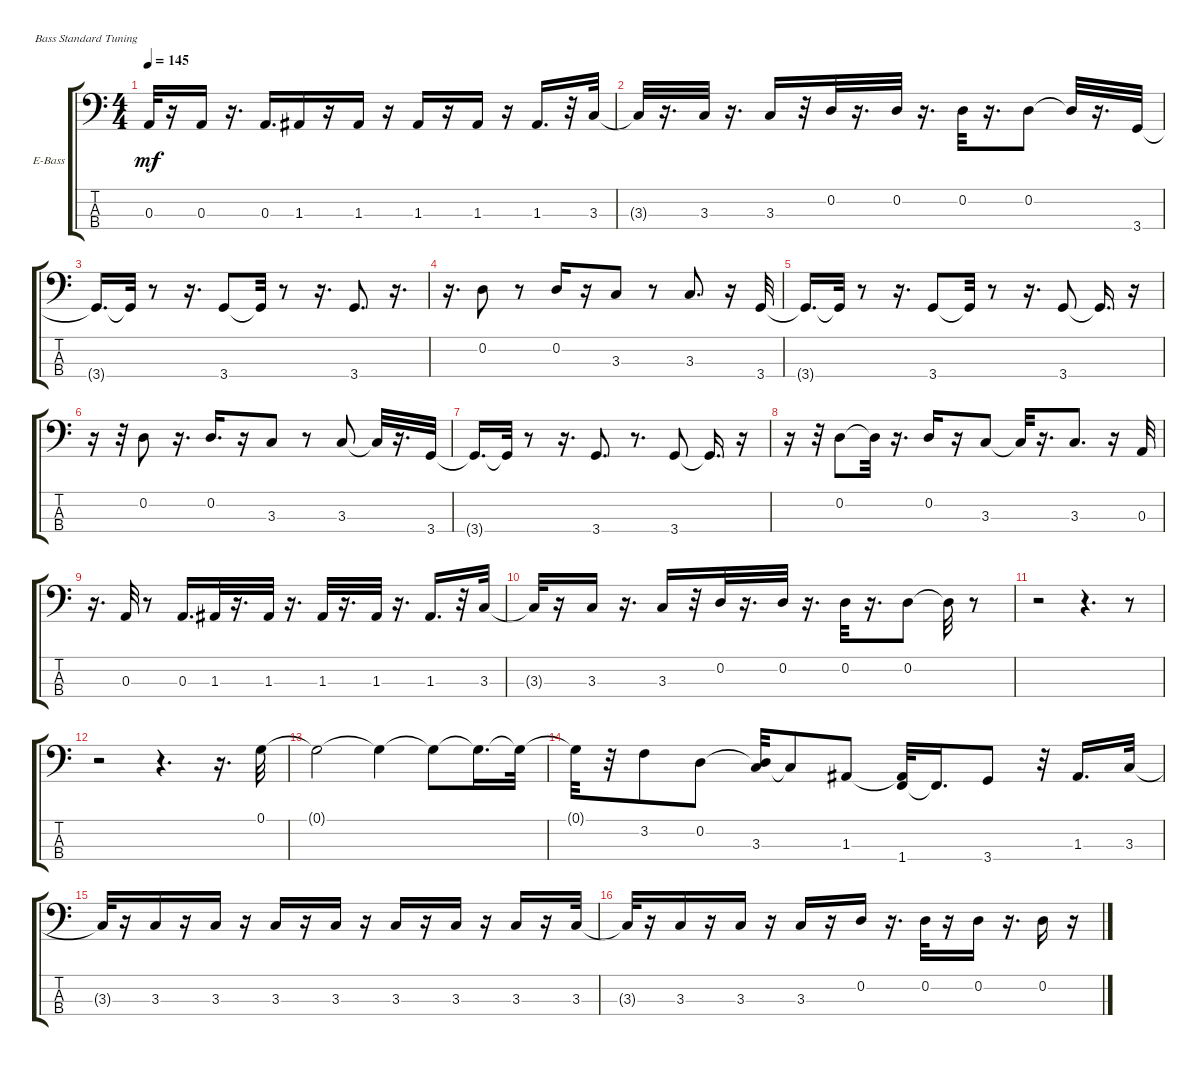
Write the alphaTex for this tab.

\bracketExtendMode groupsimilarinstruments
\firstSystemTrackNameOrientation horizontal
\otherSystemsTrackNameOrientation horizontal
\track ("Bass" "E-Bass") {instrument electricbassfinger}
\staff {score tabs}
\tuning (G2 D2 A1 E1)
\ts (4 4)
\tempo 145
\clef f4
\ks c
0.3{t}.32{dy mf} r.16 0.3.16 r.16{d} 0.3.16{d} 1.3.16 r.16 1.3.16 r.16 1.3.16 r.16 1.3.16 r.16 1.3.16{d} r.32 3.3.32 |
3.3{t}.32 r.16{d} 3.3.32 r.16{d} 3.3.16 r.32 0.2.32 r.16{d} 0.2.32 r.16{d} 0.2.32 r.16{d} 0.2.8 0.2{t}.32 r.16{d} 3.4.32 |
3.4{t}.16{d} 3.4{t}.32 r.8 r.16{d} 3.4.8 3.4{t}.32 r.8 r.16{d} 3.4.8{d} r.16{d} |
r.16{d} 0.2.8 r.8 0.2.16 r.16 3.3.8 r.8 3.3.8{d} r.16 3.4.32 |
3.4{t}.16{d} 3.4{t}.32 r.8 r.16{d} 3.4.8 3.4{t}.32 r.8 r.16{d} 3.4.8 3.4{t}.16{d} r.16 |
r.16 r.32 0.2.8 r.16{d} 0.2.16{d} r.16 3.3.8 r.8 3.3.8 3.3{t}.32 r.16{d} 3.4.32 |
3.4{t}.16{d} 3.4{t}.32 r.8 r.16{d} 3.4.8{d} r.8{d} 3.4.8 3.4{t}.16{d} r.16 |
r.16 r.32 0.2.8 0.2{t}.32 r.16{d} 0.2.16 r.16 3.3.8 3.3{t}.32 r.16{d} 3.3.8{d} r.16 0.3.32 |
r.16{d} 0.3.32 r.8 0.3.16{d} 1.3.32 r.16{d} 1.3.32 r.16{d} 1.3.32 r.16{d} 1.3.32 r.16{d} 1.3.16{d} r.32 3.3.32 |
3.3{t}.32 r.16 3.3.16 r.16{d} 3.3.16 r.32 0.2.32 r.16{d} 0.2.32 r.16{d} 0.2.32 r.16{d} 0.2.8 0.2{t}.32 r.8 |
r.2 r.4{d} r.8 |
r.2 r.4{d} r.16{d} 0.1.32 |
0.1{t}.2 0.1{t}.4 0.1{t}.8 0.1{t}.16{d} 0.1{t}.32 |
0.1{t}.32 r.32 3.2.8 0.2.8 (0.2{t} 3.3).32 3.3{t}.8 1.3.8 (1.3{t} 1.4).32 1.4{t}.16{d} 3.4.8 r.32 1.3.16{d} 3.3.32 |
3.3{t}.32 r.16 3.3.16 r.16 3.3.16 r.16 3.3.16 r.16 3.3.16 r.16 3.3.16 r.16 3.3.16 r.16 3.3.16 r.16 3.3.32 |
3.3{t}.32 r.16 3.3.16 r.16 3.3.16 r.16 3.3.16 r.16 0.2.16 r.16{d} 0.2.32 r.16 0.2.16 r.16{d} 0.2.16 r.16
